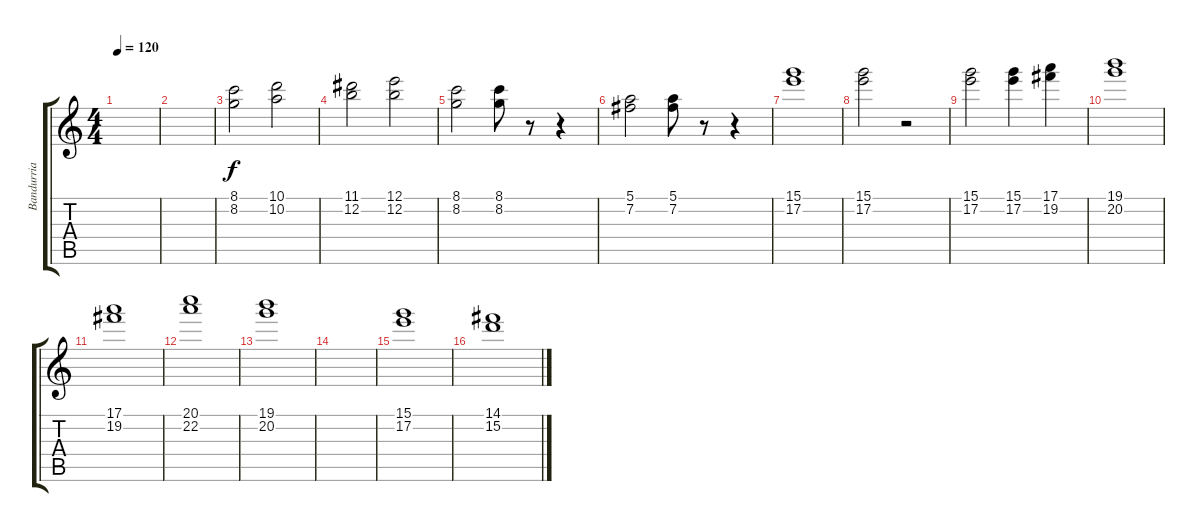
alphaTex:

\track ("Bandurria" "Bandurria") {instrument acousticguitarsteel}
\staff {score tabs}
\tuning (E4 B3 G3 D3 A2 E2) {hide}
\ts (4 4)
\tempo 120
\clef g2
\ks c
|
|
(8.1 8.2).2 (10.1 10.2).2 |
(11.1 12.2).2 (12.1 12.2).2 |
(8.1 8.2).2 (8.1 8.2).8 r.8 r.4 |
(5.1 7.2).2 (5.1 7.2).8 r.8 r.4 |
(15.1 17.2).1 |
(15.1 17.2).2 r.2 |
(15.1 17.2).2 (15.1 17.2).4 (17.1 19.2).4 |
(19.1 20.2).1 |
(17.1 19.2).1 |
(20.1 22.2).1 |
(19.1 20.2).1 |
|
(15.1 17.2).1 |
(14.1 15.2).1
